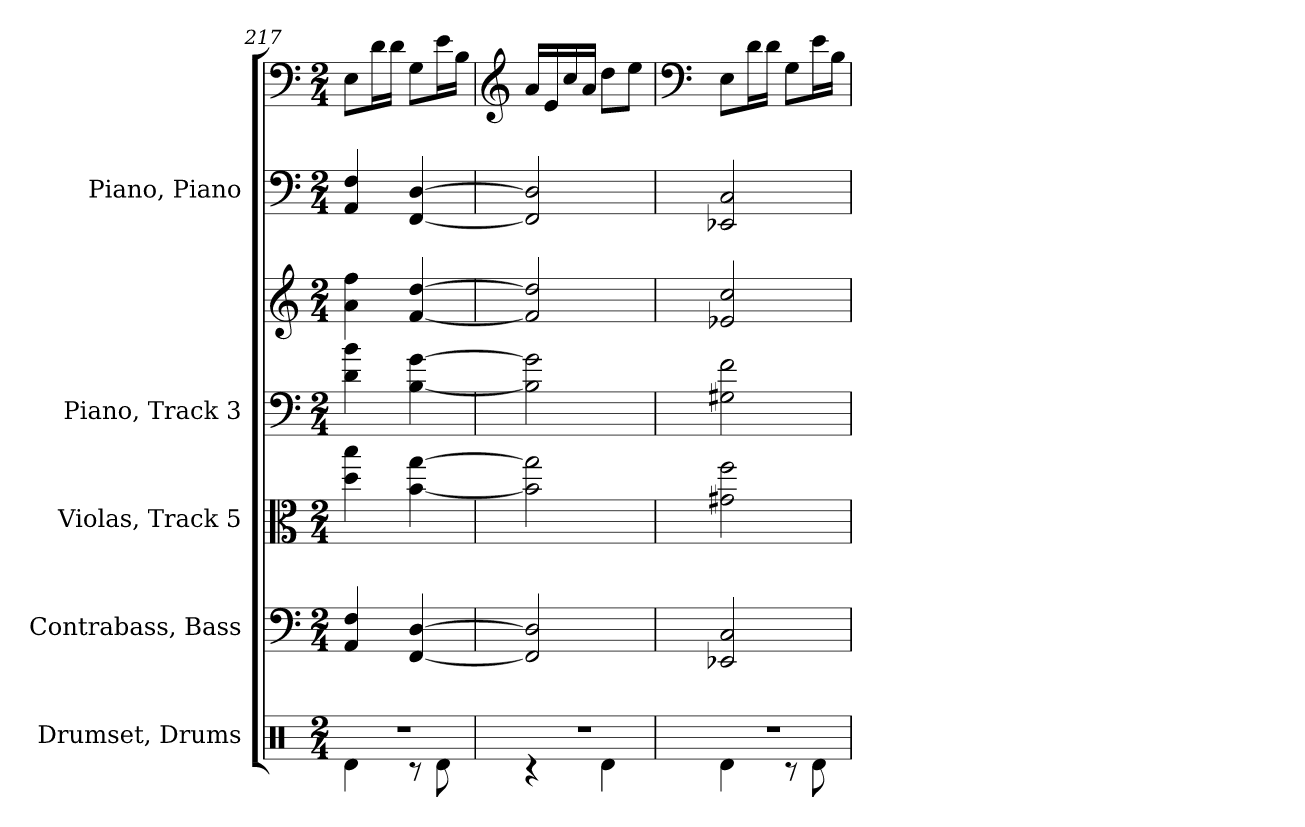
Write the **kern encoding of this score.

**kern	**kern	**kern	**kern	**kern	**kern	**kern
*part5	*part4	*part3	*part2	*part2	*part1	*part1
*staff7	*staff6	*staff5	*staff4	*staff3	*staff2	*staff1
*I"Drumset, Drums	*I"Contrabass, Bass	*I"Violas, Track  5	*I"Piano, Track  3	*	*I"Piano, Piano	*
*I'D. Set	*I'Cb.	*I'Vlas.	*I'Pno.	*	*I'Pno.	*
*clefX	*clefF4	*clefC3	*clefF4	*clefG2	*clefF4	*clefF4
*	*ITrd7c12	*	*	*	*	*
*k[]	*k[]	*k[]	*k[]	*k[]	*k[]	*k[]
*M2/4	*M2/4	*M2/4	*M2/4	*M2/4	*M2/4	*M2/4
=217	=217	=217	=217	=217	=217	=217
*^	*	*	*	*	*	*
2r	4Rd\	4AAA/ 4FF/	4dd\ 4bb\	4d\ 4b\	4a\ 4ff\	4AA/ 4F/	8E\L
.	.	.	.	.	.	.	16d\L
.	.	.	.	.	.	.	16d\JJ
.	8r	[4FFF/ [4DD/	[4b\ [4gg\	[4B\ [4g\	[4f/ [4dd/	[4FF/ [4D/	8G\L
.	8Rd\	.	.	.	.	.	16e\L
.	.	.	.	.	.	.	16B\JJ
=218	=218	=218	=218	=218	=218	=218	=218
*	*	*	*	*	*	*	*clefG2
2r	4r	2FFF/] 2DD/]	2b\] 2gg\]	2B\] 2g\]	2f/] 2dd/]	2FF/] 2D/]	16a/LL
.	.	.	.	.	.	.	16e/
.	.	.	.	.	.	.	16cc/
.	.	.	.	.	.	.	16a/JJ
.	4Rd\	.	.	.	.	.	8dd\L
.	.	.	.	.	.	.	8ee\J
=219	=219	=219	=219	=219	=219	=219	=219
*	*	*	*	*	*	*	*clefF4
2r	4Rd\	2EEE-X/ 2CC/	2g#X\ 2ff\	2G#X\ 2f\	2e-X/ 2cc/	2EE-X/ 2C/	8E\L
.	.	.	.	.	.	.	16d\L
.	.	.	.	.	.	.	16d\JJ
.	8r	.	.	.	.	.	8G\L
.	8Rd\	.	.	.	.	.	16e\L
.	.	.	.	.	.	.	16B\JJ
*v	*v	*	*	*	*	*	*
=	=	=	=	=	=	=
*-	*-	*-	*-	*-	*-	*-
